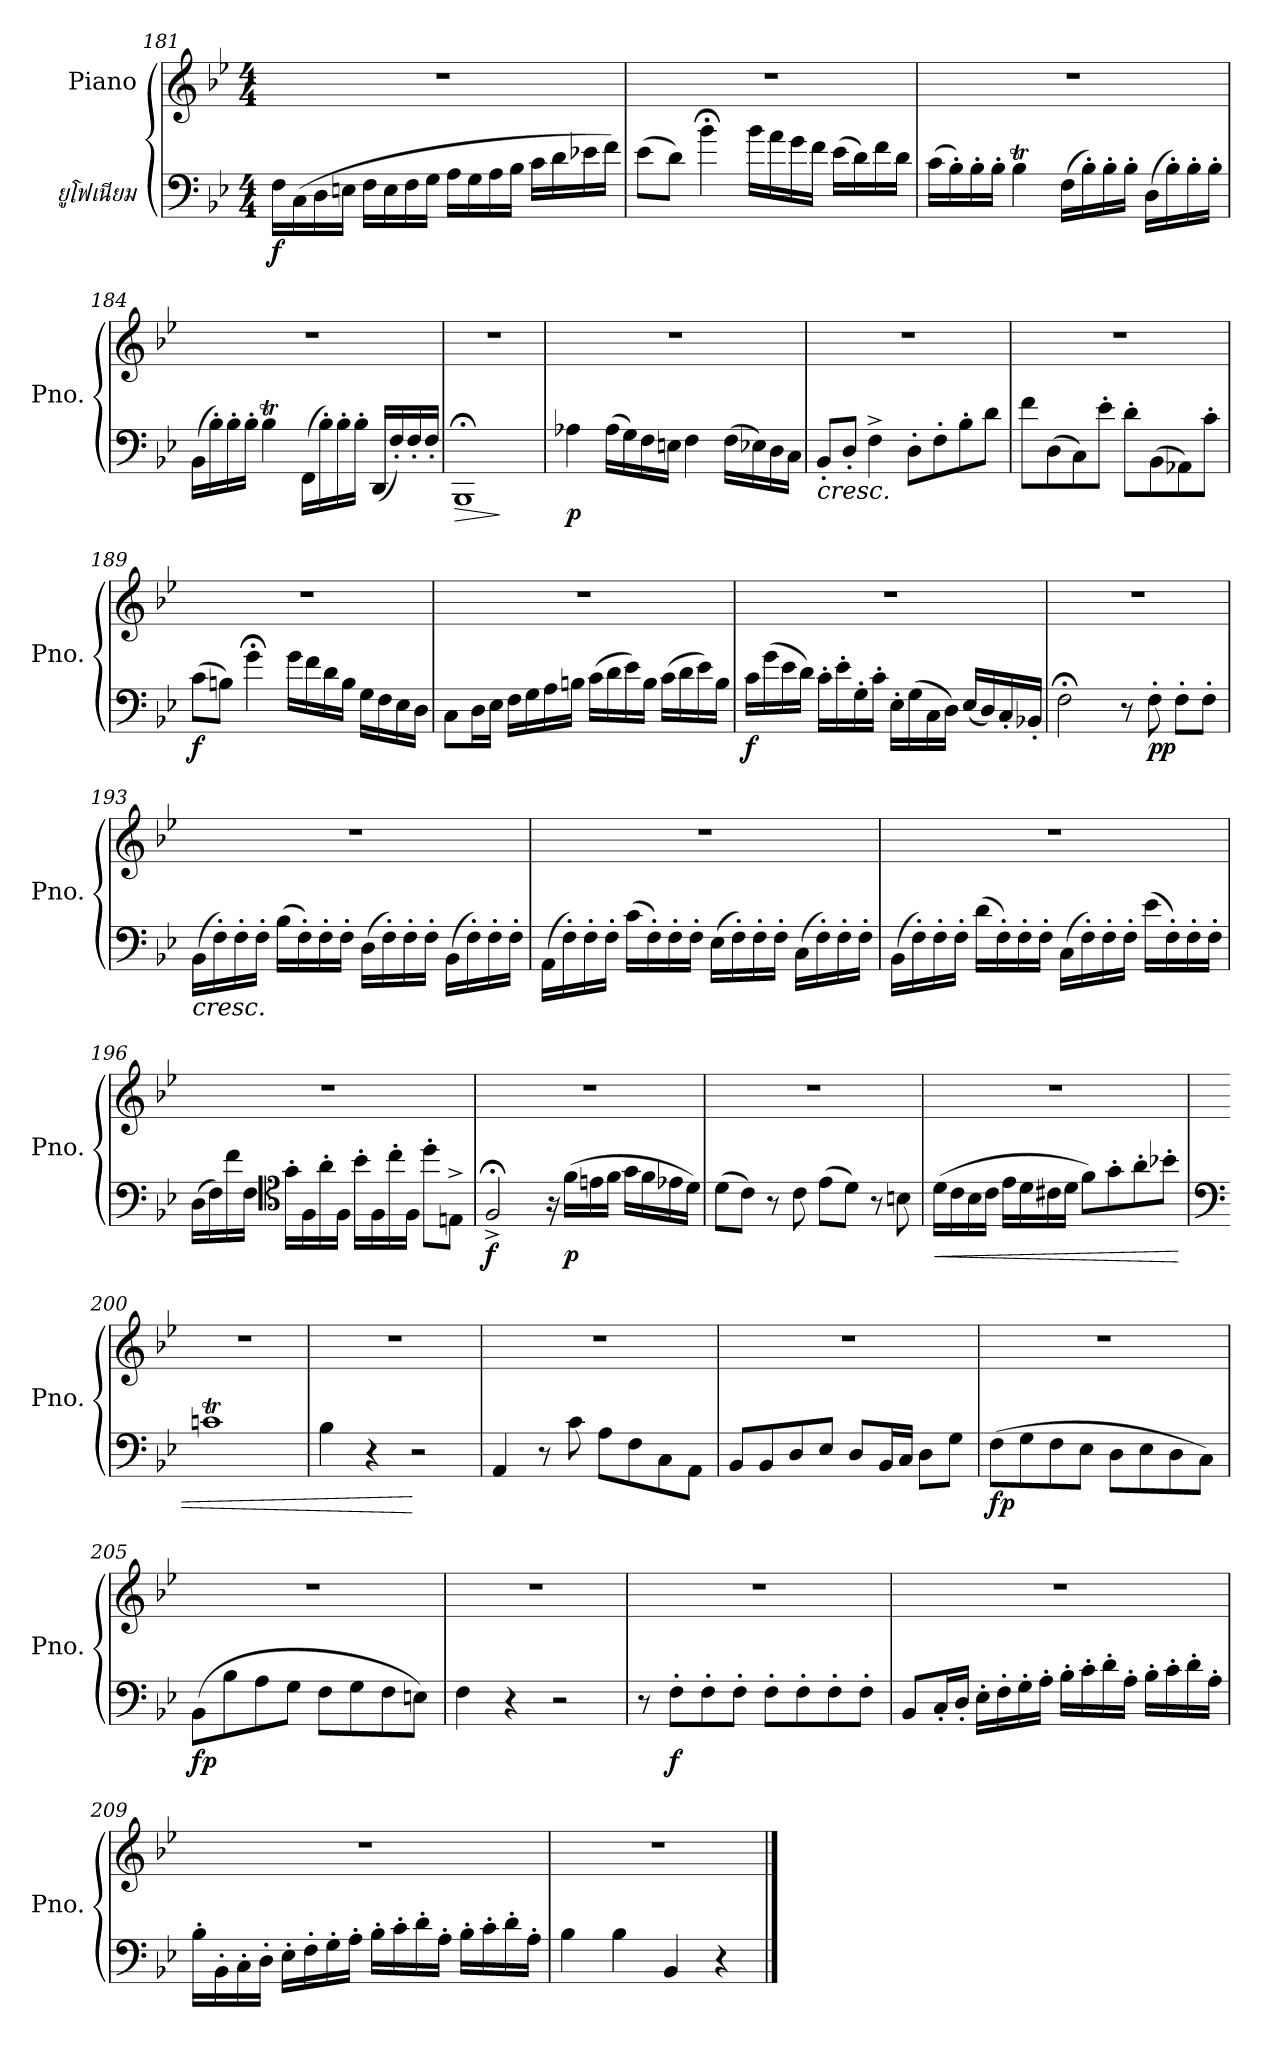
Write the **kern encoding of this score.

**kern	**dynam	**kern
*part2	*part2	*part1
*staff2	*staff2	*staff1
*I"ยูโฟเนียม	*	*I"Piano
*	*	*I'Pno.
*clefF4	*	*clefG2
*k[b-e-]	*	*k[b-e-]
*M4/4	*	*M4/4
=181	=181	=181
!	!LO:DY:b	!
16F\LL	f	1r
(>16C\	.	.
16D\	.	.
16En\JJ	.	.
16F\LL	.	.
16E\	.	.
16F\	.	.
16G\JJ	.	.
16A\LL	.	.
16G\	.	.
16A\	.	.
16B-\JJ	.	.
16c\LL	.	.
16d\	.	.
16e-X\	.	.
16f\JJ)	.	.
!!LO:LB:g=z
=182	=182	=182
(>8e-\L	.	1r
8d\J)	.	.
4b-;<\	.	.
16b-\LL	.	.
16a\	.	.
16g\	.	.
16f\JJ	.	.
(>16e-\LL	.	.
16d\)	.	.
16f\	.	.
16d\JJ	.	.
=183	=183	=183
(>16c\LL	.	1r
16B-'\)	.	.
16B-'\	.	.
16B-'\JJ	.	.
4B-T\	.	.
(>16F\LL	.	.
16B-'\)	.	.
16B-'\	.	.
16B-'\JJ	.	.
(>16D\LL	.	.
16B-'\)	.	.
16B-'\	.	.
16B-'\JJ	.	.
=184	=184	=184
(>16BB-\LL	.	1r
16B-'\)	.	.
16B-'\	.	.
16B-'\JJ	.	.
4B-T\	.	.
(>16FF\LL	.	.
16B-'\)	.	.
16B-'\	.	.
16B-'\JJ	.	.
(<16DD/LL	.	.
16F'/)	.	.
16F'/	.	.
16F'/JJ	.	.
=185	=185	=185
!	!LO:HP:b	!
1BBB-;<	>	1r
.	]	.
!!LO:LB:g=z
=186	=186	=186
!	!LO:DY:b	!
4A-X\	p	1r
(>16A-\LL	.	.
16G\)	.	.
16F\	.	.
16En\JJ	.	.
4F\	.	.
(>16F\LL	.	.
16E-X\)	.	.
16D\	.	.
16C\JJ	.	.
=187	=187	=187
!LO:TX:b:i:t=cresc.	!	!
8BB-'/L	.	1r
8D'/J	.	.
4F^\	.	.
8D'\L	.	.
8F'\	.	.
8B-'\	.	.
8d\J	.	.
=188	=188	=188
8f\L	.	1r
(>8D\	.	.
8C\)	.	.
8e-'\J	.	.
8d'\L	.	.
(>8BB-\	.	.
8AA-X\)	.	.
8c'\J	.	.
=189	=189	=189
!	!LO:DY:b	!
(>8c\L	f	1r
8Bn\J)	.	.
4g;<\	.	.
16g\LL	.	.
16f\	.	.
16d\	.	.
16B\JJ	.	.
16G\LL	.	.
16F\	.	.
16E-\	.	.
16D\JJ	.	.
!!LO:PB:g=z
=190	=190	=190
8C\L	.	1r
16D\L	.	.
16E-\JJ	.	.
16F\LL	.	.
16G\	.	.
16A\	.	.
16Bn\JJ	.	.
(>16c\LL	.	.
16d\	.	.
16e-\)	.	.
16B\JJ	.	.
(>16c\LL	.	.
16d\	.	.
16e-\)	.	.
16B\JJ	.	.
=191	=191	=191
!	!LO:DY:b	!
16c\LL	f	1r
(>16g\	.	.
16e-\	.	.
16d\JJ)	.	.
16c'\LL	.	.
16e-'\	.	.
16G'\	.	.
16c'\JJ	.	.
16E-'\LL	.	.
(>16G\	.	.
16C\	.	.
16D\JJ)	.	.
(<16E-/LL	.	.
16D/)	.	.
16C'/	.	.
16BB-X'/JJ	.	.
=192	=192	=192
2F;<\	.	1r
8r	.	.
!	!LO:DY:b	!
8F'\	pp	.
8F'\L	.	.
8F'\J	.	.
!!LO:LB:g=z
=193	=193	=193
!LO:TX:b:i:t=cresc.	!	!
(>16BB-\LL	.	1r
16F'\)	.	.
16F'\	.	.
16F'\JJ	.	.
(>16B-\LL	.	.
16F'\)	.	.
16F'\	.	.
16F'\JJ	.	.
(>16D\LL	.	.
16F'\)	.	.
16F'\	.	.
16F'\JJ	.	.
(>16BB-\LL	.	.
16F'\)	.	.
16F'\	.	.
16F'\JJ	.	.
=194	=194	=194
(>16AA\LL	.	1r
16F'\)	.	.
16F'\	.	.
16F'\JJ	.	.
(>16c\LL	.	.
16F'\)	.	.
16F'\	.	.
16F'\JJ	.	.
(>16E-\LL	.	.
16F'\)	.	.
16F'\	.	.
16F'\JJ	.	.
(>16C\LL	.	.
16F'\)	.	.
16F'\	.	.
16F'\JJ	.	.
!!LO:LB:g=z
=195	=195	=195
(>16BB-\LL	.	1r
16F'\)	.	.
16F'\	.	.
16F'\JJ	.	.
(>16d\LL	.	.
16F'\)	.	.
16F'\	.	.
16F'\JJ	.	.
(>16C\LL	.	.
16F'\)	.	.
16F'\	.	.
16F'\JJ	.	.
(>16e-\LL	.	.
16F'\)	.	.
16F'\	.	.
16F'\JJ	.	.
=196	=196	=196
(>16D\LL	.	1r
16F\)	.	.
16f\	.	.
16F\JJ	.	.
*clefC4	*	*
16g'\LL	.	.
16F\	.	.
16a'\	.	.
16F\JJ	.	.
16b-'\LL	.	.
16F\	.	.
16cc'\	.	.
16F\JJ	.	.
8dd'\L	.	.
8En^\J	.	.
=197	=197	=197
!	!LO:DY:b	!
2F;<^/	f	1r
16r	.	.
!	!LO:DY:b	!
(>16f\LL	p	.
16en\	.	.
16f\JJ	.	.
16g\LL	.	.
16f\	.	.
16e-X\	.	.
16d\JJ)	.	.
!!LO:LB:g=z
=198	=198	=198
(>8d\L	.	1r
8c\J)	.	.
8r	.	.
8c\	.	.
(>8e-\L	.	.
8d\J)	.	.
8r	.	.
8Bn\	.	.
=199	=199	=199
!	!LO:HP:b	!
(>16d\LL	<	1r
16c\	.	.
16B-\	.	.
16c\JJ	.	.
16e-\LL	.	.
16d\	.	.
16c#X\	.	.
16d\JJ	.	.
8f\L)	.	.
8g'\	.	.
8a'\	.	.
8b-X'\J	.	.
=200	=200	=200
*clefF4	*	*
1cnT	.	1r
=201	=201	=201
4B-\	.	1r
4r	.	.
2r	[	.
=202	=202	=202
4AA/	.	1r
8r	.	.
8c\	.	.
8A\L	.	.
8F\	.	.
8C\	.	.
8AA\J	.	.
!!LO:LB:g=z
=203	=203	=203
8BB-/L	.	1r
8BB-/	.	.
8D/	.	.
8E-/J	.	.
8D/L	.	.
16BB-/L	.	.
16C/JJ	.	.
8D\L	.	.
8G\J	.	.
=204	=204	=204
!	!LO:DY:b	!
(>8F\L	fp	1r
8G\	.	.
8F\	.	.
8E-\J	.	.
8D\L	.	.
8E-\	.	.
8D\	.	.
8C\J)	.	.
=205	=205	=205
!	!LO:DY:b	!
(>8BB-\L	fp	1r
8B-\	.	.
8A\	.	.
8G\J	.	.
8F\L	.	.
8G\	.	.
8F\	.	.
8En\J)	.	.
=206	=206	=206
4F\	.	1r
4r	.	.
2r	.	.
=207	=207	=207
8r	.	1r
!	!LO:DY:b	!
8F'\L	f	.
8F'\	.	.
8F'\J	.	.
8F'\L	.	.
8F'\	.	.
8F'\	.	.
8F'\J	.	.
!!LO:LB:g=z
=208	=208	=208
8BB-/L	.	1r
16C'/L	.	.
16D'/JJ	.	.
16E-'\LL	.	.
16F'\	.	.
16G'\	.	.
16A'\JJ	.	.
16B-'\LL	.	.
16c'\	.	.
16d'\	.	.
16A'\JJ	.	.
16B-'\LL	.	.
16c'\	.	.
16d'\	.	.
16A'\JJ	.	.
=209	=209	=209
16B-'\LL	.	1r
16BB-'\	.	.
16C'\	.	.
16D'\JJ	.	.
16E-'\LL	.	.
16F'\	.	.
16G'\	.	.
16A'\JJ	.	.
16B-'\LL	.	.
16c'\	.	.
16d'\	.	.
16A'\JJ	.	.
16B-'\LL	.	.
16c'\	.	.
16d'\	.	.
16A'\JJ	.	.
=210	=210	=210
4B-\	.	1r
4B-\	.	.
4BB-/	.	.
4r	.	.
==	==	==
*-	*-	*-
